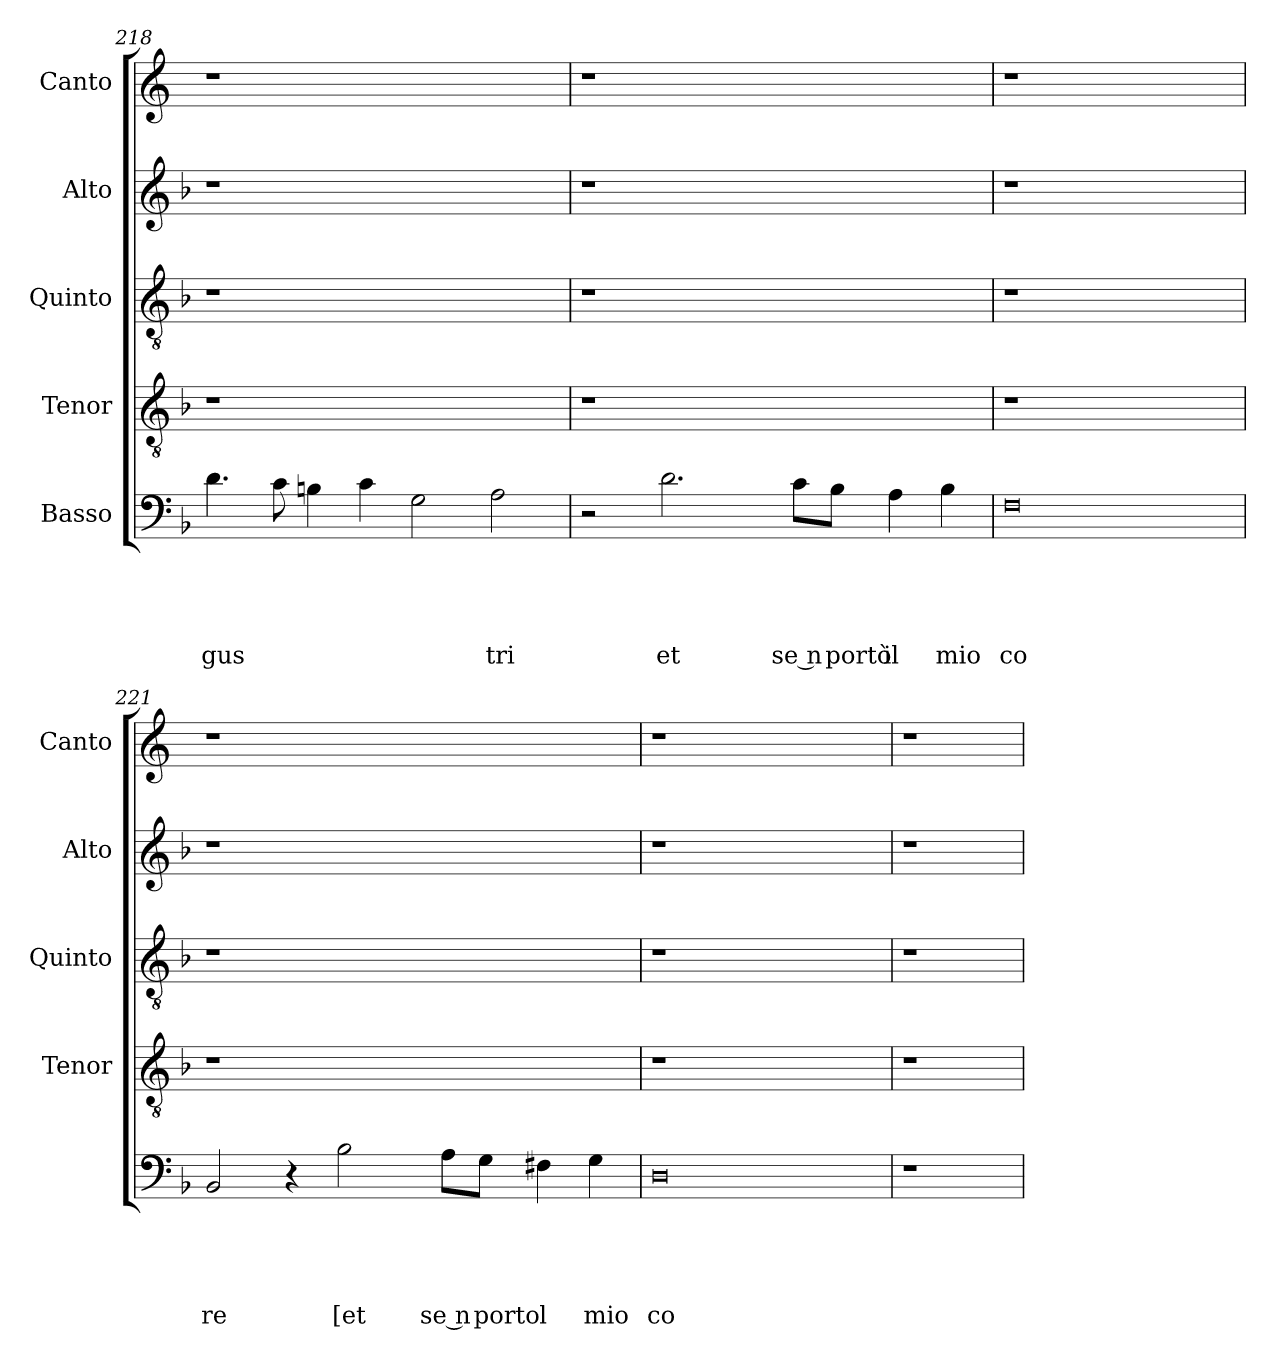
**kern	**text	**text	**text	**text	**text	**kern	**kern	**kern	**kern
*part5	*part5	*part5	*part5	*part5	*part5	*part4	*part3	*part2	*part1
*staff5	*staff5	*staff5	*staff5	*staff5	*staff5	*staff4	*staff3	*staff2	*staff1
*I"Basso	*	*	*	*	*	*I"Tenor	*I"Quinto	*I"Alto	*I"Canto
*	*	*	*	*	*	*I'Tenor	*I'Quinto	*I'Alto	*I'Canto
!!LO:LB:g=z
*clefF4	*	*	*	*	*	*clefGv2	*clefGv2	*clefG2	*clefG2
*k[b-]	*	*	*	*	*	*k[b-]	*k[b-]	*k[b-]	*k[]
*F:	*	*	*	*	*	*F:	*F:	*F:	*C:
=218	=218	=218	=218	=218	=218	=218	=218	=218	=218
!	!	!	!	!	!LO:LY:b	!	!	!	!
4.d\	.	.	.	.	gus	1r	1r	1r	1r
8c\	.	.	.	.	.	.	.	.	.
4Bn\	.	.	.	.	.	.	.	.	.
4c\	.	.	.	.	.	.	.	.	.
2G\	.	.	.	.	.	1ryy	1ryy	1ryy	1ryy
!	!	!	!	!	!LO:LY:b	!	!	!	!
2A\	.	.	.	.	tri	.	.	.	.
=219	=219	=219	=219	=219	=219	=219	=219	=219	=219
2r	.	.	.	.	.	1r	1r	1r	1r
!	!	!	!	!	!LO:LY:b	!	!	!	!
2.d\	.	.	.	.	et	.	.	.	.
.	.	.	.	.	.	1ryy	1ryy	1ryy	1ryy
!	!	!	!	!	!LO:LY:b:rj	!	!	!	!
8c\L	.	.	.	.	se n	.	.	.	.
!	!	!	!	!	!LO:LY:b	!	!	!	!
8B-\J	.	.	.	.	portò	.	.	.	.
!	!	!	!	!	!LO:LY:b	!	!	!	!
4A\	.	.	.	.	il	.	.	.	.
!	!	!	!	!	!LO:LY:b	!	!	!	!
4B-\	.	.	.	.	mio	.	.	.	.
=220	=220	=220	=220	=220	=220	=220	=220	=220	=220
!	!	!	!	!	!LO:LY:b	!	!	!	!
0F	.	.	.	.	co	1r	1r	1r	1r
.	.	.	.	.	.	1ryy	1ryy	1ryy	1ryy
=221	=221	=221	=221	=221	=221	=221	=221	=221	=221
!	!	!	!	!	!LO:LY:b	!	!	!	!
2BB-/	.	.	.	.	re	1r	1r	1r	1r
4r	.	.	.	.	.	.	.	.	.
!	!	!	!	!	!LO:LY:b	!	!	!	!
2B-\	.	.	.	.	[et	.	.	.	.
.	.	.	.	.	.	1ryy	1ryy	1ryy	1ryy
!	!	!	!	!	!LO:LY:b:rj	!	!	!	!
8A\L	.	.	.	.	se n	.	.	.	.
!	!	!	!	!	!LO:LY:b	!	!	!	!
8G\J	.	.	.	.	porto	.	.	.	.
!	!	!	!	!	!LO:LY:b	!	!	!	!
4F#X\	.	.	.	.	l	.	.	.	.
!	!	!	!	!	!LO:LY:b	!	!	!	!
4G\	.	.	.	.	mio	.	.	.	.
=222	=222	=222	=222	=222	=222	=222	=222	=222	=222
!	!	!	!	!	!LO:LY:b	!	!	!	!
0D	.	.	.	.	co	1r	1r	1r	1r
.	.	.	.	.	.	1ryy	1ryy	1ryy	1ryy
=223	=223	=223	=223	=223	=223	=223	=223	=223	=223
1r	.	.	.	.	.	1r	1r	1r	1r
=	=	=	=	=	=	=	=	=	=
*-	*-	*-	*-	*-	*-	*-	*-	*-	*-
